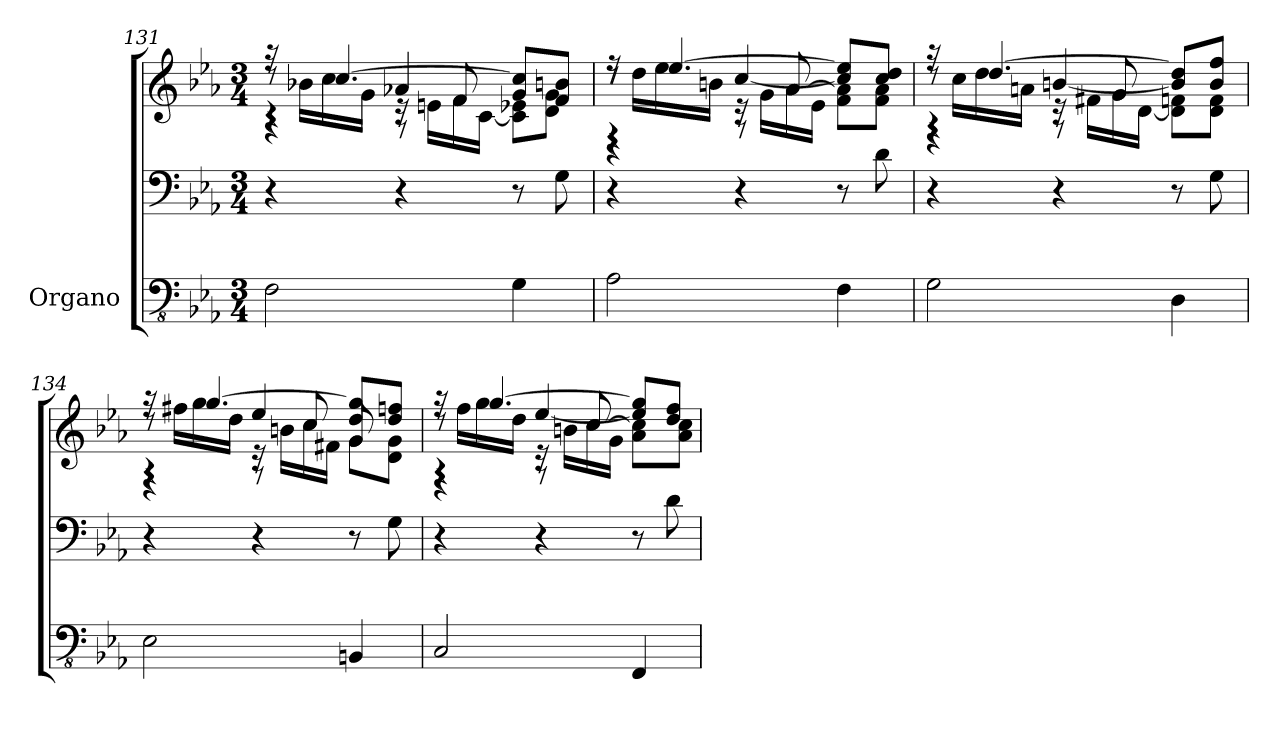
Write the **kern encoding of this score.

**kern	**kern	**kern
*part1	*part1	*part1
*staff3	*staff2	*staff1
*I"Organo	*	*
*clefFv4	*clefF4	*clefG2
*k[b-e-a-]	*k[b-e-a-]	*k[b-e-a-]
*M3/4	*M3/4	*M3/4
=131	=131	=131
*	*	*^
*	*	*	*^
*	*	*	*	*^
2FF\	4r	8rdd	16raa	4rA	4rc
.	.	.	16b-X\LL	.	.
.	.	[4.cc/	16cc\	.	.
.	.	.	16g\JJ	.	.
.	4r	.	4a-X/	8rA	16re
.	.	.	.	.	16en\LL
.	.	.	.	8f/	16f\
.	.	.	.	.	[16c\JJ
4GG\	8r	8g/ 8cc/]L	8c\] 8e-X\L	4ryy	4ryy
.	8G\	8f/ 8bn/J	8d\ 8g\J	.	.
=132	=132	=132	=132	=132	=132
2AA-\	4r	8rdd	16rff	4rD	4rF
.	.	.	16dd\LL	.	.
.	.	[4.ee-/	16ee-\	.	.
.	.	.	16bn\JJ	.	.
.	4r	.	[4cc/	8rA	16re
.	.	.	.	.	16g\LL
.	.	.	.	[8a-/	16a-\
.	.	.	.	.	16e-\JJ
4FF\	8r	8cc/] 8ee-/]L	8f\ 8a-\]L	4ryy	4ryy
.	8d\	8cc/ 8dd/J	8f\ 8a-\J	.	.
=133	=133	=133	=133	=133	=133
2GG\	4r	8rdd	16raa	4rF	4rA
.	.	.	16cc\LL	.	.
.	.	[4.dd/	16dd\	.	.
.	.	.	16an\JJ	.	.
.	4r	.	[4bn/	8rA	16re
.	.	.	.	.	16f#X\LL
.	.	.	.	8g/	16g\
.	.	.	.	.	[16d\JJ
4DD\	8r	8b/] 8dd/]L	8d\] 8fn\L	4ryy	4ryy
.	8G\	8b/ 8ff/J	8d\ 8f\J	.	.
!!LO:LB:g=z	!!	!!	!!
=134	=134	=134	=134	=134	=134
2EE-\	4r	8rdd	16raa	4rF	4rA
.	.	.	16ff#X\LL	.	.
.	.	[4.gg/	16gg\	.	.
.	.	.	16dd\JJ	.	.
.	4r	.	4ee-/	8rA	16re
.	.	.	.	.	16bn\LL
.	.	.	.	8cc/	16cc\
.	.	.	.	.	16f#X\JJ
4BBBn/	8r	8dd/ 8gg/]L	8g\L	8g/	4ryy
.	8G\	8dd/ 8ffn/J	8d\ 8g\J	8ryy	.
=135	=135	=135	=135	=135	=135
2CC/	4r	8rdd	16raa	4rF	4rA
.	.	.	16ff\LL	.	.
.	.	[4.gg/	16gg\	.	.
.	.	.	16dd\JJ	.	.
.	4r	.	[4ee-/	8rA	16re
.	.	.	.	.	16bn\LL
.	.	.	.	[8cc/	16cc\
.	.	.	.	.	16g\JJ
4FFF/	8r	8ee-/] 8gg/]L	8a-\ 8cc\]L	4ryy	4ryy
.	8d\	8dd/ 8ff/J	8a-\ 8cc\J	.	.
*	*	*v	*v	*v	*v
=	=	=
*-	*-	*-
